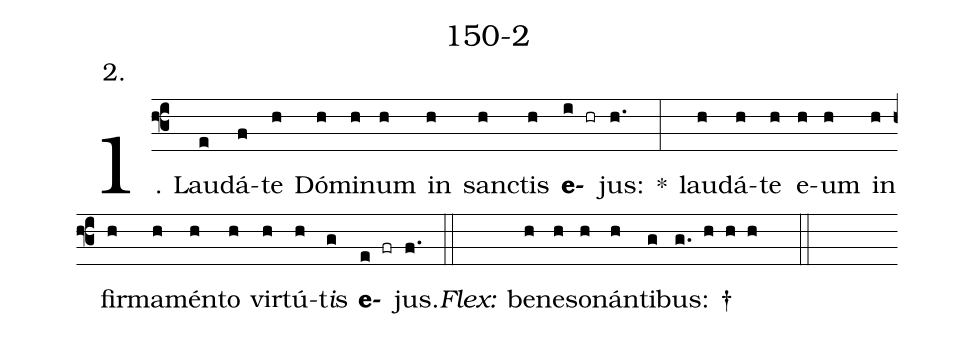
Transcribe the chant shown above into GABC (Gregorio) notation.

name: 150-2;
annotation: 2.;
%%
(f3)1. Lau(e)dá(f)te(h) Dó(h)mi(h)num(h) in(h) sanc(h)tis(h) <b>e</b>(i hr)jus:(h.) *(:) lau(h)dá(h)te(h) e(h)um(h) in(h) fir(h)ma(h)mén(h)to(h) vir(h)tú(h)t<i>i</i>s(g) <b>e</b>(e fr)jus.(f.) (::)
<i>Flex:</i>()  be(h)ne(h)so(h)nán(h)ti(g)bus: †(g. h h h  ::)
